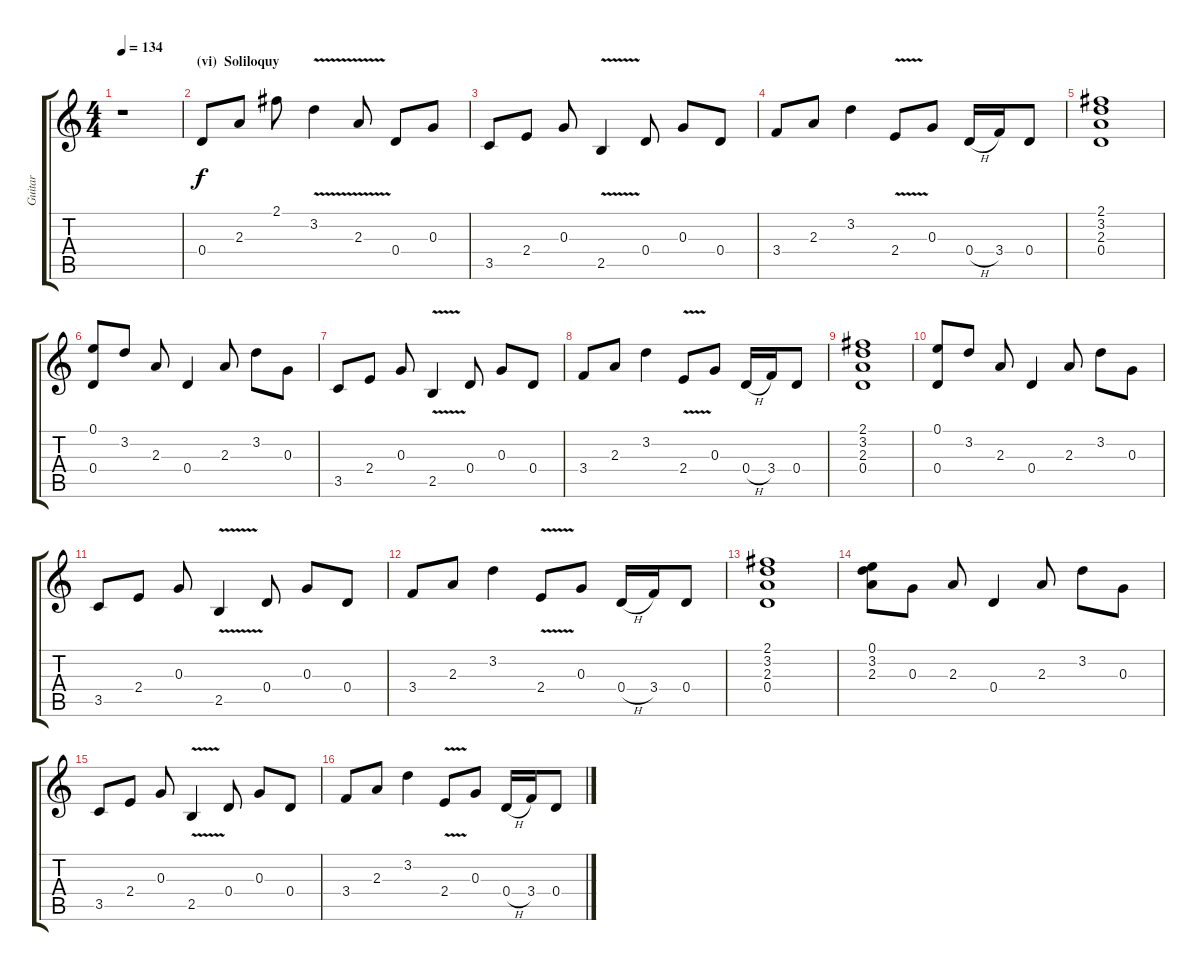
\track ("Guitar" "Guitar") {instrument overdrivenguitar}
\staff {score tabs}
\tuning (E4 B3 G3 D3 A2 E2) {hide}
\ts (4 4)
\tempo 134
\clef g2
\ks c
r.1{dy f instrument overdrivenguitar} |
\section ("" "(vi)  Soliloquy")
0.4.8 2.3.8 2.1.8 3.2{v}.4 2.3{v}.8 0.4.8 0.3.8 |
3.5.8 2.4.8 0.3.8 2.5{v}.4 0.4.8 0.3.8 0.4.8 |
3.4.8 2.3.8 3.2.4 2.4{v}.8 0.3.8 0.4{h}.16 3.4.16 0.4.8 |
(2.1 3.2 2.3 0.4).1 |
(0.1 0.4).8 3.2.8 2.3.8 0.4.4 2.3.8 3.2.8 0.3.8 |
3.5.8 2.4.8 0.3.8 2.5{v}.4 0.4.8 0.3.8 0.4.8 |
3.4.8 2.3.8 3.2.4 2.4{v}.8 0.3.8 0.4{h}.16 3.4.16 0.4.8 |
(2.1 3.2 2.3 0.4).1 |
(0.1 0.4).8 3.2.8 2.3.8 0.4.4 2.3.8 3.2.8 0.3.8 |
3.5.8 2.4.8 0.3.8 2.5{v}.4 0.4.8 0.3.8 0.4.8 |
3.4.8 2.3.8 3.2.4 2.4{v}.8 0.3.8 0.4{h}.16 3.4.16 0.4.8 |
(2.1 3.2 2.3 0.4).1 |
(0.1 3.2 2.3).8 0.3.8 2.3.8 0.4.4 2.3.8 3.2.8 0.3.8 |
3.5.8 2.4.8 0.3.8 2.5{v}.4 0.4.8 0.3.8 0.4.8 |
3.4.8 2.3.8 3.2.4 2.4{v}.8 0.3.8 0.4{h}.16 3.4.16 0.4.8
